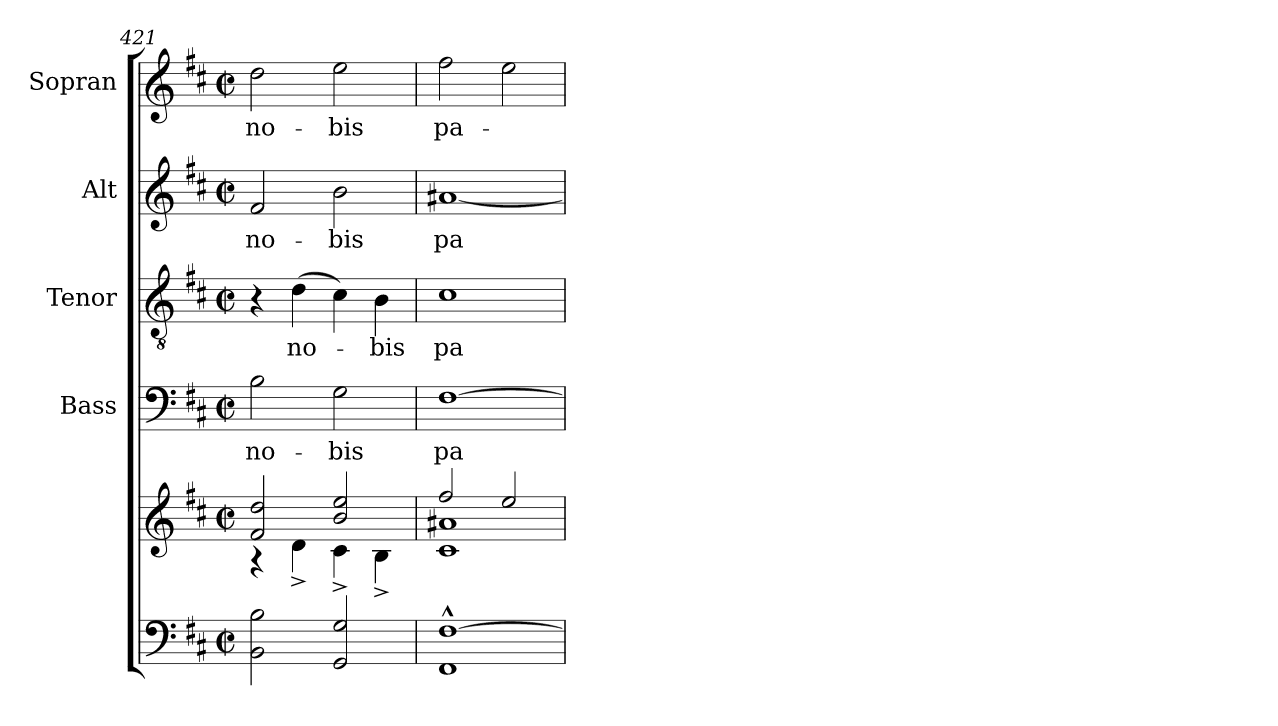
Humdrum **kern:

**kern	**kern	**kern	**text	**kern	**text	**kern	**text	**kern	**text
*part5	*part5	*part4	*part4	*part3	*part3	*part2	*part2	*part1	*part1
*staff6	*staff5	*staff4	*staff4	*staff3	*staff3	*staff2	*staff2	*staff1	*staff1
*	*	*I"Bass	*	*I"Tenor	*	*I"Alt	*	*I"Sopran	*
*	*	*I'B.	*	*I'T.	*	*I'A.	*	*I'S.	*
*clefF4	*clefG2	*clefF4	*	*clefGv2	*	*clefG2	*	*clefG2	*
*k[f#c#]	*k[f#c#]	*k[f#c#]	*	*k[f#c#]	*	*k[f#c#]	*	*k[f#c#]	*
*D:	*D:	*D:	*	*D:	*	*D:	*	*D:	*
*M2/2	*M2/2	*M2/2	*	*M2/2	*	*M2/2	*	*M2/2	*
*met(c|)	*met(c|)	*met(c|)	*	*met(c|)	*	*met(c|)	*	*met(c|)	*
=421	=421	=421	=421	=421	=421	=421	=421	=421	=421
*	*^	*	*	*	*	*	*	*	*
!	!	!	!	!LO:LY:b	!	!	!	!LO:LY:b	!	!LO:LY:b
2BB\ 2B\	2f#/ 2dd/	4rA	2B\	no-	4r	.	2f#/	no-	2dd\	no-
!	!	!	!	!	!	!LO:LY:b	!	!	!	!
.	.	4d^<\	.	.	(>4d\	no-	.	.	.	.
!	!	!	!	!LO:LY:b	!	!	!	!LO:LY:b	!	!LO:LY:b
2GG/ 2G/	2b/ 2ee/	4c#^<\	2G\	-bis	4c#\)	.	2b\	-bis	2ee\	-bis
!	!	!	!	!	!	!LO:LY:b	!	!	!	!
.	.	4B^<\	.	.	4B\	-bis	.	.	.	.
!!LO:PB:g=z
=422	=422	=422	=422	=422	=422	=422	=422	=422	=422	=422
!	!	!	!	!LO:LY:b	!	!LO:LY:b	!	!LO:LY:b	!	!LO:LY:b
1FF#^^> [>1F#^^>	2ff#/	1c# 1a#X	[1F#	pa-	1c#	pa-	[1a#X	pa-	2ff#\	pa-
.	2ee/	.	.	.	.	.	.	.	2ee\	.
*	*v	*v	*	*	*	*	*	*	*	*
=	=	=	=	=	=	=	=	=	=
*-	*-	*-	*-	*-	*-	*-	*-	*-	*-
